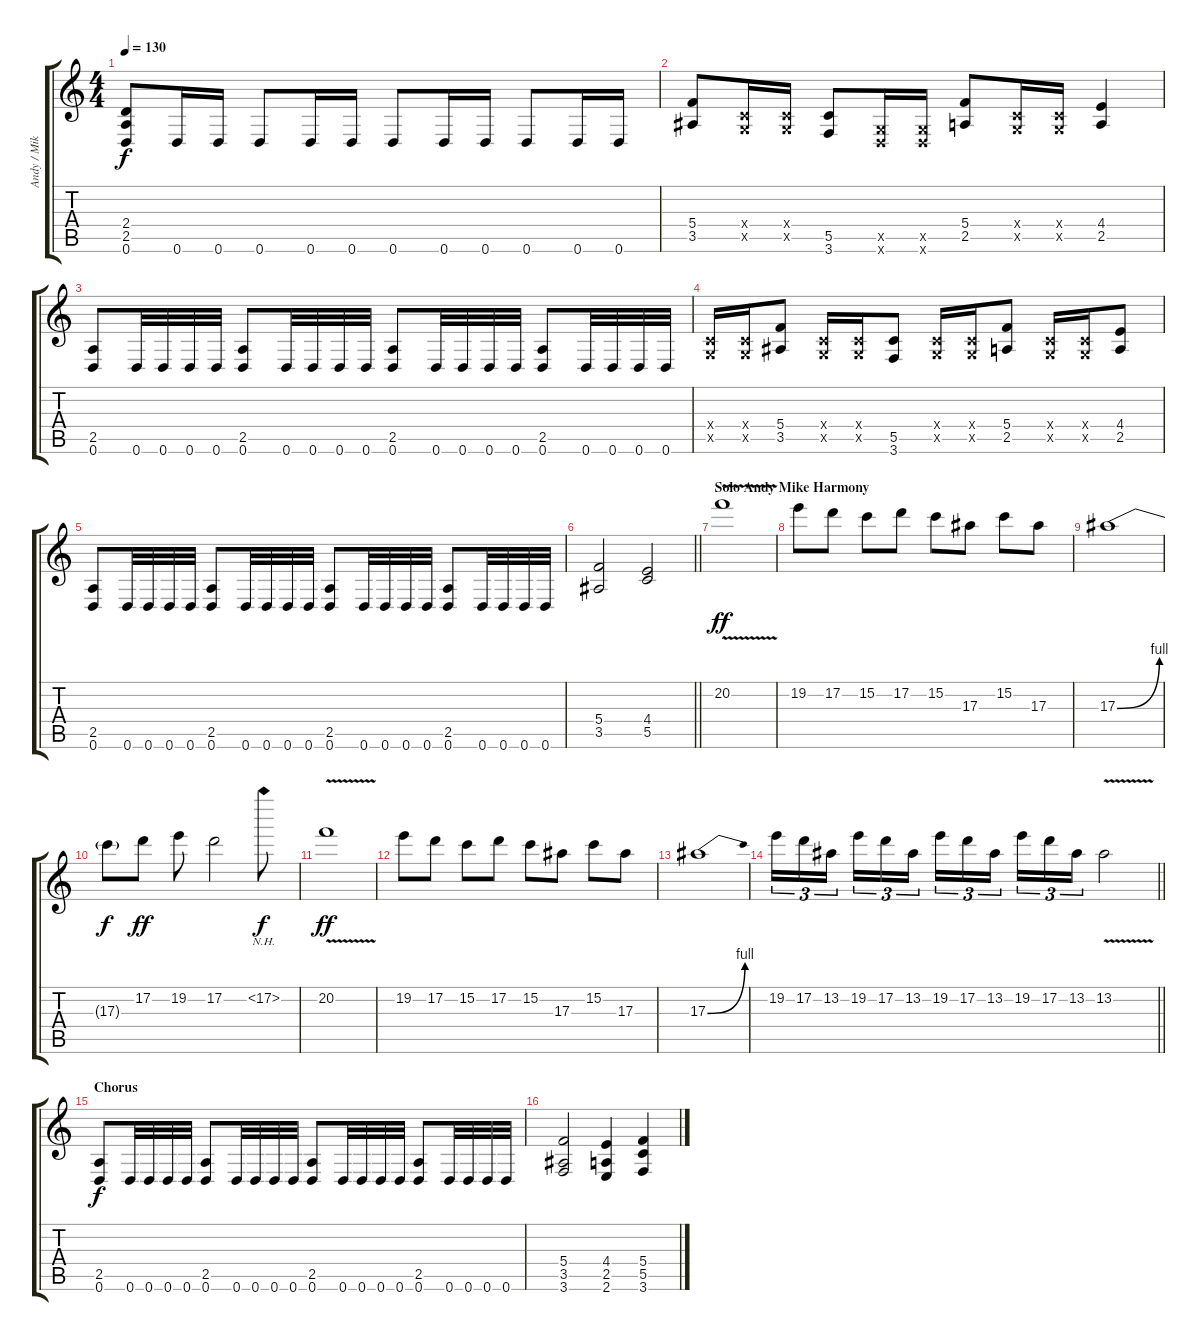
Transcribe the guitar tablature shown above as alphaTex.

\track ("Andy / Mike Fills" "Andy / Mik") {instrument distortionguitar}
\staff {score tabs}
\tuning (D4 A3 F3 C3 G2 D2) {hide}
\ts (4 4)
\tempo 130
\clef g2
\ks c
(2.4 2.5 0.6).8{dy f} 0.6.16 0.6.16 0.6.8 0.6.16 0.6.16 0.6.8 0.6.16 0.6.16 0.6.8 0.6.16 0.6.16 |
(5.4 3.5).8 (0.4{x} 0.5{x}).16 (0.4{x} 0.5{x}).16 (5.5 3.6).8 (0.5{x} 0.6{x}).16 (0.5{x} 0.6{x}).16 (5.4 2.5).8 (0.4{x} 0.5{x}).16 (0.4{x} 0.5{x}).16 (4.4 2.5).4 |
(2.5 0.6).8 0.6.32 0.6.32 0.6.32 0.6.32 (2.5 0.6).8 0.6.32 0.6.32 0.6.32 0.6.32 (2.5 0.6).8 0.6.32 0.6.32 0.6.32 0.6.32 (2.5 0.6).8 0.6.32 0.6.32 0.6.32 0.6.32 |
(0.4{x} 0.5{x}).16 (0.4{x} 0.5{x}).16 (5.4 3.5).8 (0.4{x} 0.5{x}).16 (0.4{x} 0.5{x}).16 (5.5 3.6).8 (0.4{x} 0.5{x}).16 (0.4{x} 0.5{x}).16 (5.4 2.5).8 (0.4{x} 0.5{x}).16 (0.4{x} 0.5{x}).16 (4.4 2.5).8 |
(2.5 0.6).8 0.6.32 0.6.32 0.6.32 0.6.32 (2.5 0.6).8 0.6.32 0.6.32 0.6.32 0.6.32 (2.5 0.6).8 0.6.32 0.6.32 0.6.32 0.6.32 (2.5 0.6).8 0.6.32 0.6.32 0.6.32 0.6.32 |
\barLineRight lightlight
(5.4 3.5).2 (4.4 5.5).2 |
\section ("" "Solo Andy Mike Harmony")
20.2{v}.1{dy ff} |
19.2.8 17.2.8 15.2.8 17.2.8 15.2.8 17.3.8 15.2.8 17.3.8 |
17.3{be (bend 0 0 60 4)}.1 |
17.3{t}.8{dy f} 17.2.8{dy ff} 19.2.8 17.2.2 17.2{nh}.8{dy f} |
20.2{v}.1{dy ff} |
19.2.8 17.2.8 15.2.8 17.2.8 15.2.8 17.3.8 15.2.8 17.3.8 |
17.3{be (bend 0 0 60 4)}.1 |
\barLineRight lightlight
19.2.16{tu (3 2)} 17.2.16{tu (3 2)} 13.2.16{tu (3 2) beam splitsecondary} 19.2.16{tu (3 2)} 17.2.16{tu (3 2)} 13.2.16{tu (3 2)} 19.2.16{tu (3 2)} 17.2.16{tu (3 2)} 13.2.16{tu (3 2) beam splitsecondary} 19.2.16{tu (3 2)} 17.2.16{tu (3 2)} 13.2.16{tu (3 2)} 13.2{v}.2 |
\section ("" "Chorus")
(2.5 0.6).8{dy f} 0.6.32 0.6.32 0.6.32 0.6.32 (2.5 0.6).8 0.6.32 0.6.32 0.6.32 0.6.32 (2.5 0.6).8 0.6.32 0.6.32 0.6.32 0.6.32 (2.5 0.6).8 0.6.32 0.6.32 0.6.32 0.6.32 |
(5.4 3.5 3.6).2 (4.4 2.5 2.6).4 (5.4 5.5 3.6).4
